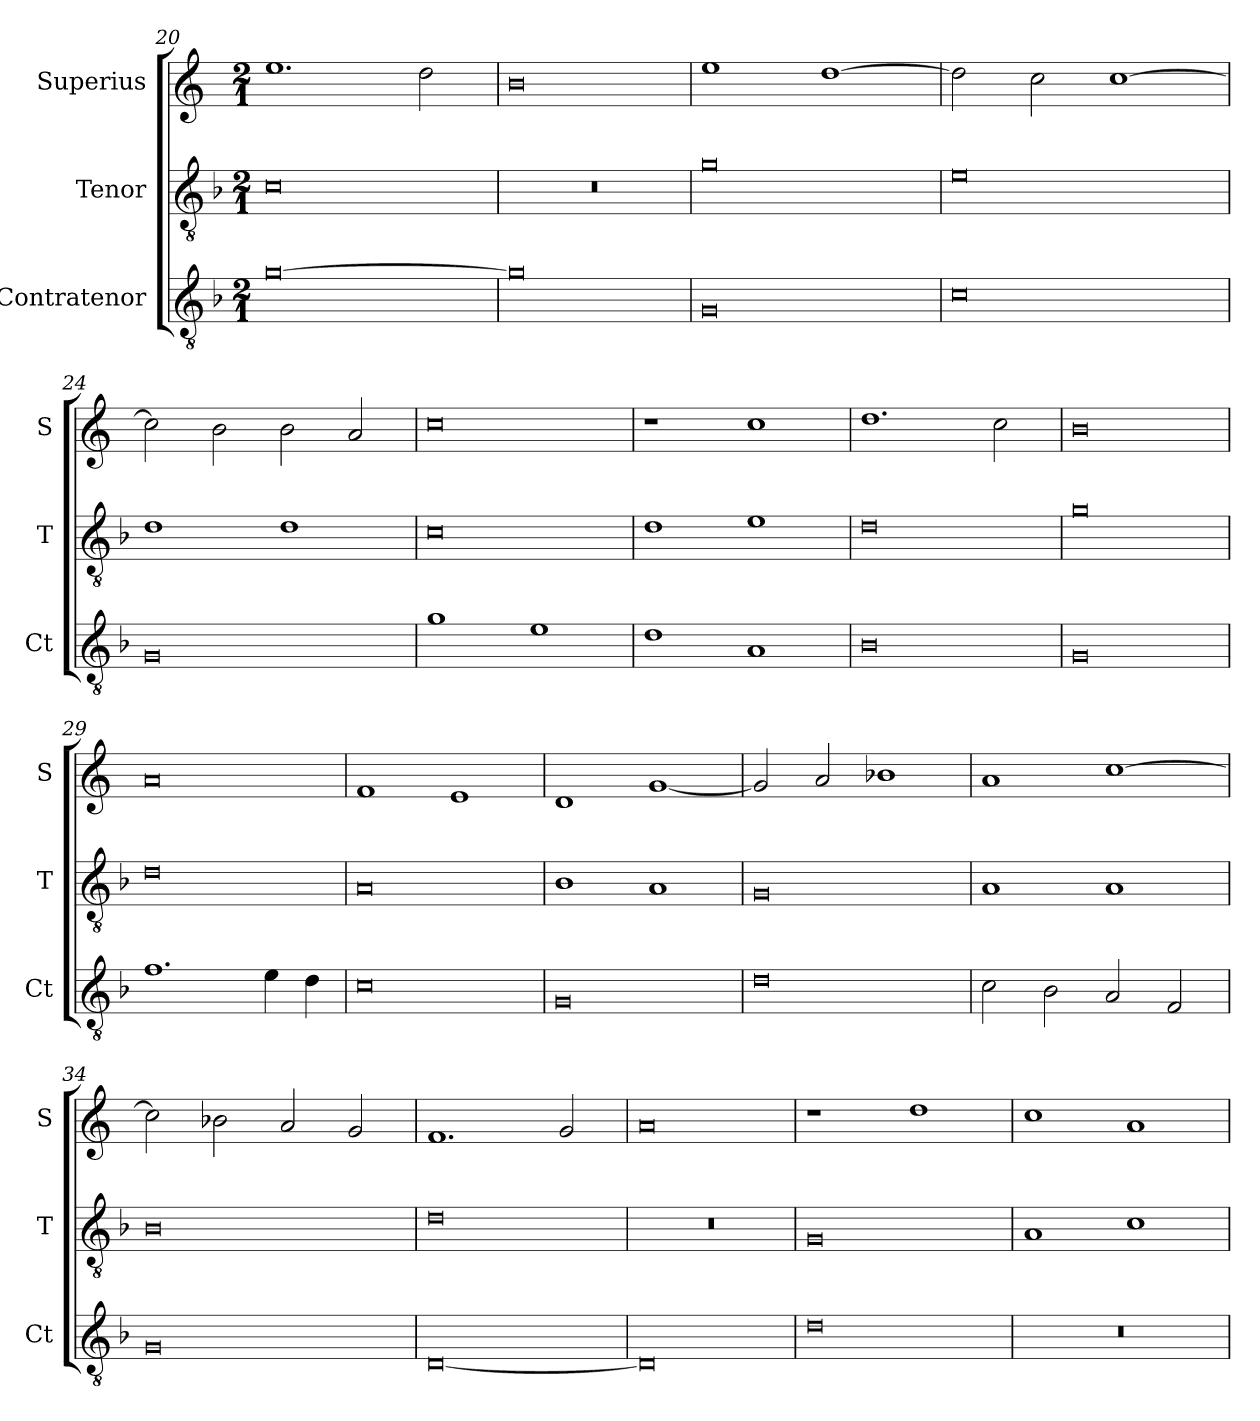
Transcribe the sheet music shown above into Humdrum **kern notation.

**kern	**kern	**kern
*part3	*part2	*part1
*staff3	*staff2	*staff1
*I"Contratenor	*I"Tenor	*I"Superius
*I'Ct	*I'T	*I'S
*clefGv2	*clefGv2	*clefG2
*k[b-]	*k[b-]	*k[]
*M2/1	*M2/1	*M2/1
=20	=20	=20
[0g	0c	1.ee
.	.	2dd
=21	=21	=21
0g]	0r	0b
=22	=22	=22
0G	0g	1ee
.	.	[1dd
=23	=23	=23
0c	0e	2dd]
.	.	2cc
.	.	[1cc
=24	=24	=24
0G	1d	2cc]
.	.	2b
.	1d	2b
.	.	2a
=25	=25	=25
1g	0c	0cc
1e	.	.
=26	=26	=26
1d	1d	1r
1A	1e	1cc
=27	=27	=27
0B-	0d	1.dd
.	.	2cc
=28	=28	=28
0G	0g	0b
=29	=29	=29
1.f	0d	0a
4e	.	.
4d	.	.
=30	=30	=30
0c	0A	1f
.	.	1e
=31	=31	=31
0G	1B-	1d
.	1A	[1g
=32	=32	=32
0d	0G	2g]
.	.	2a
.	.	1b-X
=33	=33	=33
2c	1A	1a
2B-	.	.
2A	1A	[1cc
2F	.	.
=34	=34	=34
0G	0B-	2cc]
.	.	2b-X
.	.	2a
.	.	2g
=35	=35	=35
[0D	0d	1.f
.	.	2g
=36	=36	=36
0D]	0r	0a
=37	=37	=37
0d	0G	1r
.	.	1dd
=38	=38	=38
0r	1A	1cc
.	1c	1a
=	=	=
*-	*-	*-
